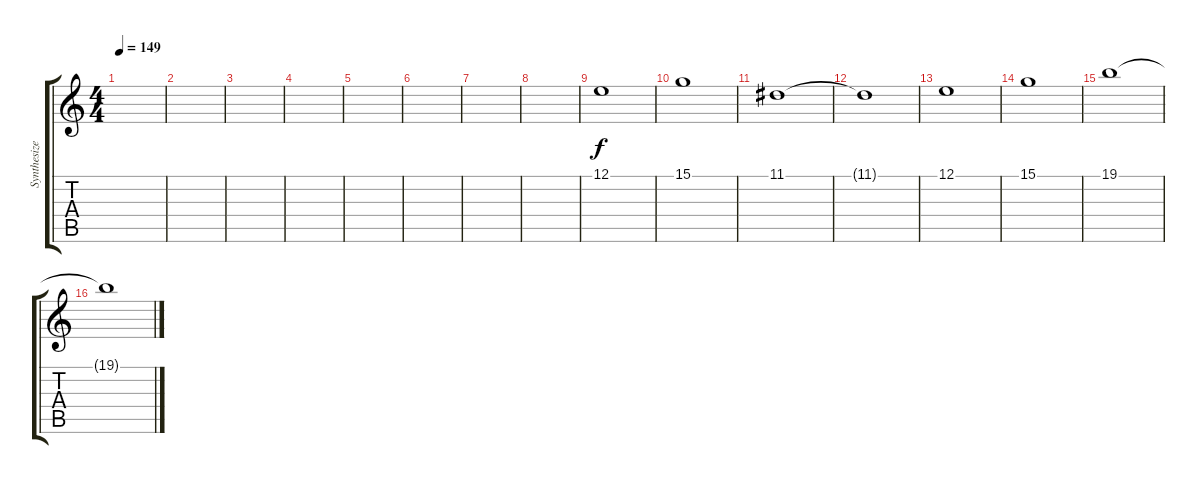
\track ("Synthesizer" "Synthesize") {instrument electricgrandpiano}
\staff {score tabs}
\tuning (E4 B3 G3 D3 A2 E2) {hide}
\ts (4 4)
\tempo 149
\clef g2
\ks c
|
|
|
|
|
|
|
|
12.1.1{volume 12 instrument stringensemble2} |
15.1.1 |
11.1.1 |
11.1{t}.1 |
12.1.1 |
15.1.1 |
19.1.1 |
19.1{t}.1
